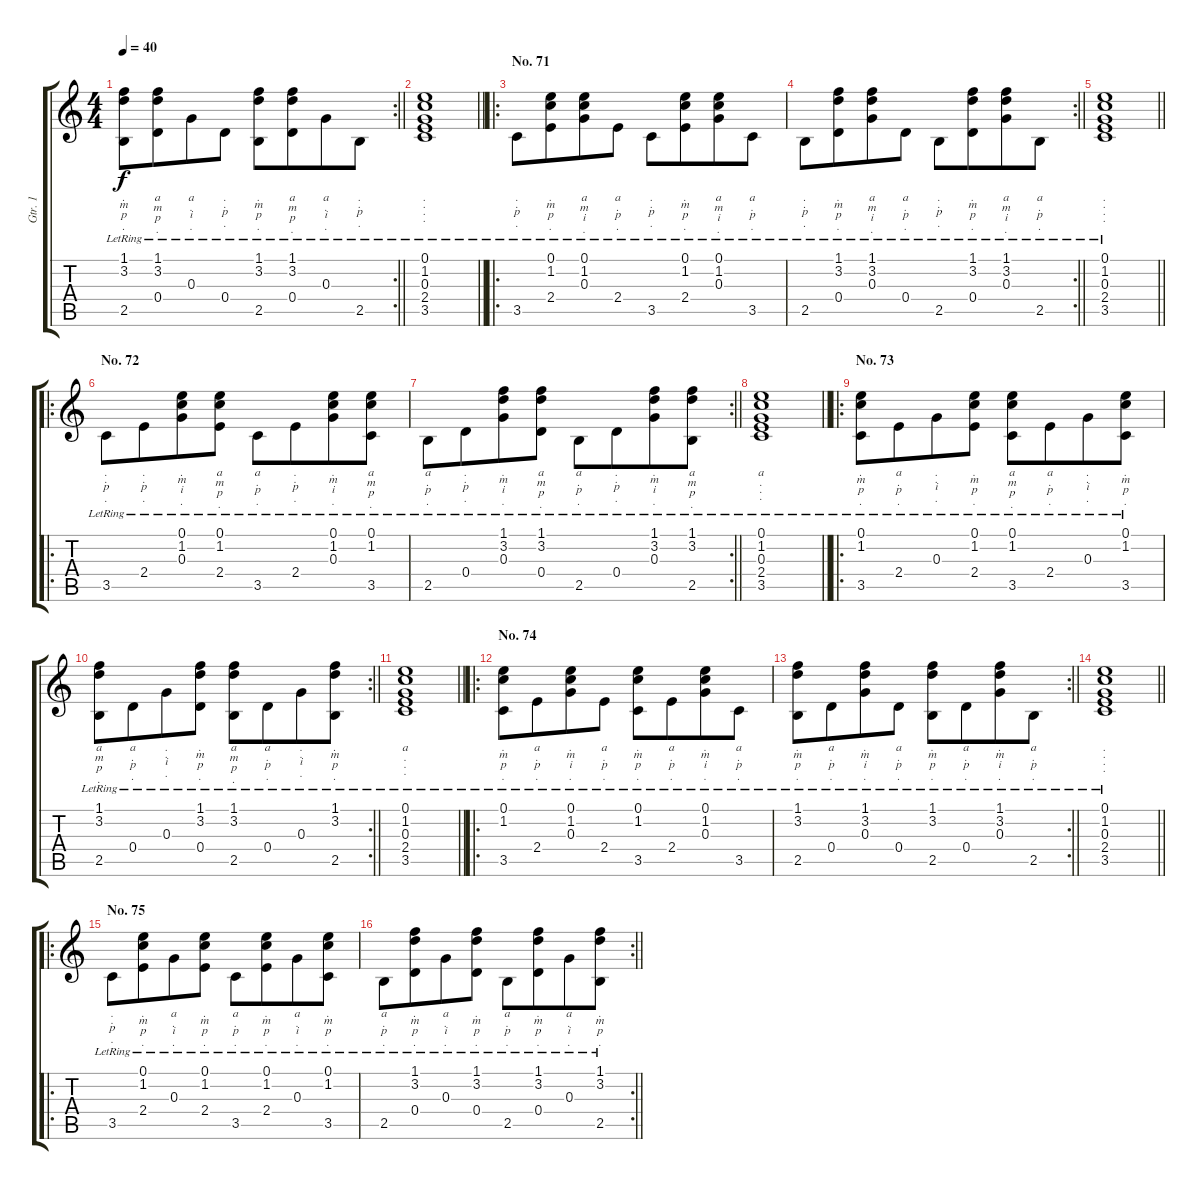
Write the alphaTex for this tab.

\track ("Gtr. 1" "Gtr. 1") {instrument acousticguitarnylon}
\staff {score tabs}
\tuning (E4 B3 G3 D3 A2 E2) {hide}
\rc 2
\ts (4 4)
\tempo 40
\clef g2
\barLineRight lightlight
\ks c
(1.1{lr} 3.2{lr} 2.5{lr}).8{lyrics (0 ".") lyrics (1 "m") lyrics (2 "p") lyrics (3 ".") lyrics (4 "") dy f beam Down} (1.1{lr} 3.2{lr} 0.4{lr}).8{lyrics (0 "a") lyrics (1 "m") lyrics (2 "p") lyrics (3 ".") lyrics (4 "") beam Down beam merge} 0.3{lr}.8{lyrics (0 "a") lyrics (1 ".") lyrics (2 "i") lyrics (3 ".") lyrics (4 "") beam Down} 0.4{lr}.8{lyrics (0 ".") lyrics (1 ".") lyrics (2 "p") lyrics (3 ".") lyrics (4 "") beam Down} (1.1{lr} 3.2{lr} 2.5{lr}).8{lyrics (0 ".") lyrics (1 "m") lyrics (2 "p") lyrics (3 ".") lyrics (4 "") beam Down} (1.1{lr} 3.2{lr} 0.4{lr}).8{lyrics (0 "a") lyrics (1 "m") lyrics (2 "p") lyrics (3 ".") lyrics (4 "") beam Down beam merge} 0.3{lr}.8{lyrics (0 "a") lyrics (1 ".") lyrics (2 "i") lyrics (3 ".") lyrics (4 "") beam Down} 2.5{lr}.8{lyrics (0 ".") lyrics (1 ".") lyrics (2 "p") lyrics (3 ".") lyrics (4 "") beam Down} |
\barLineRight lightlight
(0.1{lr} 1.2{lr} 0.3{lr} 2.4{lr} 3.5{lr}).1{lyrics (0 ".") lyrics (1 ".") lyrics (2 ".") lyrics (3 ".") lyrics (4 "")} |
\ro
\section ("" "No. 71")
3.5{lr}.8{lyrics (0 ".") lyrics (1 ".") lyrics (2 "p") lyrics (3 ".") lyrics (4 "") beam Down} (0.1{lr} 1.2{lr} 2.4{lr}).8{lyrics (0 ".") lyrics (1 "m") lyrics (2 "p") lyrics (3 ".") lyrics (4 "") beam Down beam merge} (0.1{lr} 1.2{lr} 0.3{lr}).8{lyrics (0 "a") lyrics (1 "m") lyrics (2 "i") lyrics (3 ".") lyrics (4 "") beam Down} 2.4{lr}.8{lyrics (0 "a") lyrics (1 ".") lyrics (2 "p") lyrics (3 ".") lyrics (4 "") beam Down} 3.5{lr}.8{lyrics (0 ".") lyrics (1 ".") lyrics (2 "p") lyrics (3 ".") lyrics (4 "") beam Down} (0.1{lr} 1.2{lr} 2.4{lr}).8{lyrics (0 ".") lyrics (1 "m") lyrics (2 "p") lyrics (3 ".") lyrics (4 "") beam Down beam merge} (0.1{lr} 1.2{lr} 0.3{lr}).8{lyrics (0 "a") lyrics (1 "m") lyrics (2 "i") lyrics (3 ".") lyrics (4 "") beam Down} 3.5{lr}.8{lyrics (0 "a") lyrics (1 ".") lyrics (2 "p") lyrics (3 ".") lyrics (4 "") beam Down} |
\rc 2
\barLineRight lightlight
2.5{lr}.8{lyrics (0 ".") lyrics (1 ".") lyrics (2 "p") lyrics (3 ".") lyrics (4 "") beam Down} (1.1{lr} 3.2{lr} 0.4{lr}).8{lyrics (0 ".") lyrics (1 "m") lyrics (2 "p") lyrics (3 ".") lyrics (4 "") beam Down beam merge} (1.1{lr} 3.2{lr} 0.3{lr}).8{lyrics (0 "a") lyrics (1 "m") lyrics (2 "i") lyrics (3 ".") lyrics (4 "") beam Down} 0.4{lr}.8{lyrics (0 "a") lyrics (1 ".") lyrics (2 "p") lyrics (3 ".") lyrics (4 "") beam Down} 2.5{lr}.8{lyrics (0 ".") lyrics (1 ".") lyrics (2 "p") lyrics (3 ".") lyrics (4 "") beam Down} (1.1{lr} 3.2{lr} 0.4{lr}).8{lyrics (0 ".") lyrics (1 "m") lyrics (2 "p") lyrics (3 ".") lyrics (4 "") beam Down beam merge} (1.1{lr} 3.2{lr} 0.3{lr}).8{lyrics (0 "a") lyrics (1 "m") lyrics (2 "i") lyrics (3 ".") lyrics (4 "") beam Down} 2.5{lr}.8{lyrics (0 "a") lyrics (1 ".") lyrics (2 "p") lyrics (3 ".") lyrics (4 "") beam Down} |
\barLineRight lightlight
(0.1{lr} 1.2{lr} 0.3{lr} 2.4{lr} 3.5{lr}).1{lyrics (0 ".") lyrics (1 ".") lyrics (2 ".") lyrics (3 ".") lyrics (4 "")} |
\ro
\section ("" "No. 72")
3.5{lr}.8{lyrics (0 ".") lyrics (1 ".") lyrics (2 "p") lyrics (3 ".") lyrics (4 "") beam Down} 2.4{lr}.8{lyrics (0 ".") lyrics (1 ".") lyrics (2 "p") lyrics (3 ".") lyrics (4 "") beam Down beam merge} (0.1{lr} 1.2{lr} 0.3{lr}).8{lyrics (0 ".") lyrics (1 "m") lyrics (2 "i") lyrics (3 ".") lyrics (4 "") beam Down} (0.1{lr} 1.2{lr} 2.4{lr}).8{lyrics (0 "a") lyrics (1 "m") lyrics (2 "p") lyrics (3 ".") lyrics (4 "") beam Down} 3.5{lr}.8{lyrics (0 "a") lyrics (1 ".") lyrics (2 "p") lyrics (3 ".") lyrics (4 "") beam Down} 2.4{lr}.8{lyrics (0 ".") lyrics (1 ".") lyrics (2 "p") lyrics (3 ".") lyrics (4 "") beam Down beam merge} (0.1{lr} 1.2{lr} 0.3{lr}).8{lyrics (0 ".") lyrics (1 "m") lyrics (2 "i") lyrics (3 ".") lyrics (4 "") beam Down} (0.1{lr} 1.2{lr} 3.5{lr}).8{lyrics (0 "a") lyrics (1 "m") lyrics (2 "p") lyrics (3 ".") lyrics (4 "") beam Down} |
\rc 2
\barLineRight lightlight
2.5{lr}.8{lyrics (0 "a") lyrics (1 ".") lyrics (2 "p") lyrics (3 ".") lyrics (4 "") beam Down} 0.4{lr}.8{lyrics (0 ".") lyrics (1 ".") lyrics (2 "p") lyrics (3 ".") lyrics (4 "") beam Down beam merge} (1.1{lr} 3.2{lr} 0.3{lr}).8{lyrics (0 ".") lyrics (1 "m") lyrics (2 "i") lyrics (3 ".") lyrics (4 "") beam Down} (1.1{lr} 3.2{lr} 0.4{lr}).8{lyrics (0 "a") lyrics (1 "m") lyrics (2 "p") lyrics (3 ".") lyrics (4 "") beam Down} 2.5{lr}.8{lyrics (0 "a") lyrics (1 ".") lyrics (2 "p") lyrics (3 ".") lyrics (4 "") beam Down} 0.4{lr}.8{lyrics (0 ".") lyrics (1 ".") lyrics (2 "p") lyrics (3 ".") lyrics (4 "") beam Down beam merge} (1.1{lr} 3.2{lr} 0.3{lr}).8{lyrics (0 ".") lyrics (1 "m") lyrics (2 "i") lyrics (3 ".") lyrics (4 "") beam Down} (1.1{lr} 3.2{lr} 2.5{lr}).8{lyrics (0 "a") lyrics (1 "m") lyrics (2 "p") lyrics (3 ".") lyrics (4 "") beam Down} |
\barLineRight lightlight
(0.1{lr} 1.2{lr} 0.3{lr} 2.4{lr} 3.5{lr}).1{lyrics (0 "a") lyrics (1 ".") lyrics (2 ".") lyrics (3 ".") lyrics (4 "")} |
\ro
\section ("" "No. 73")
(0.1{lr} 1.2{lr} 3.5{lr}).8{lyrics (0 ".") lyrics (1 "m") lyrics (2 "p") lyrics (3 ".") lyrics (4 "") beam Down} 2.4{lr}.8{lyrics (0 "a") lyrics (1 ".") lyrics (2 "p") lyrics (3 ".") lyrics (4 "") beam Down beam merge} 0.3{lr}.8{lyrics (0 ".") lyrics (1 ".") lyrics (2 "i") lyrics (3 ".") lyrics (4 "") beam Down} (0.1{lr} 1.2{lr} 2.4{lr}).8{lyrics (0 ".") lyrics (1 "m") lyrics (2 "p") lyrics (3 ".") lyrics (4 "") beam Down} (0.1{lr} 1.2{lr} 3.5{lr}).8{lyrics (0 "a") lyrics (1 "m") lyrics (2 "p") lyrics (3 ".") lyrics (4 "") beam Down} 2.4{lr}.8{lyrics (0 "a") lyrics (1 ".") lyrics (2 "p") lyrics (3 ".") lyrics (4 "") beam Down beam merge} 0.3{lr}.8{lyrics (0 ".") lyrics (1 ".") lyrics (2 "i") lyrics (3 ".") lyrics (4 "") beam Down} (0.1{lr} 1.2{lr} 3.5{lr}).8{lyrics (0 ".") lyrics (1 "m") lyrics (2 "p") lyrics (3 ".") lyrics (4 "") beam Down} |
\rc 2
\barLineRight lightlight
(1.1{lr} 3.2{lr} 2.5{lr}).8{lyrics (0 "a") lyrics (1 "m") lyrics (2 "p") lyrics (3 ".") lyrics (4 "") beam Down} 0.4{lr}.8{lyrics (0 "a") lyrics (1 ".") lyrics (2 "p") lyrics (3 ".") lyrics (4 "") beam Down beam merge} 0.3{lr}.8{lyrics (0 ".") lyrics (1 ".") lyrics (2 "i") lyrics (3 ".") lyrics (4 "") beam Down} (1.1{lr} 3.2{lr} 0.4{lr}).8{lyrics (0 ".") lyrics (1 "m") lyrics (2 "p") lyrics (3 ".") lyrics (4 "") beam Down} (1.1{lr} 3.2{lr} 2.5{lr}).8{lyrics (0 "a") lyrics (1 "m") lyrics (2 "p") lyrics (3 ".") lyrics (4 "") beam Down} 0.4{lr}.8{lyrics (0 "a") lyrics (1 ".") lyrics (2 "p") lyrics (3 ".") lyrics (4 "") beam Down beam merge} 0.3{lr}.8{lyrics (0 ".") lyrics (1 ".") lyrics (2 "i") lyrics (3 ".") lyrics (4 "") beam Down} (1.1{lr} 3.2{lr} 2.5{lr}).8{lyrics (0 ".") lyrics (1 "m") lyrics (2 "p") lyrics (3 ".") lyrics (4 "") beam Down} |
\barLineRight lightlight
(0.1{lr} 1.2{lr} 0.3{lr} 2.4{lr} 3.5{lr}).1{lyrics (0 "a") lyrics (1 ".") lyrics (2 ".") lyrics (3 ".") lyrics (4 "")} |
\ro
\section ("" "No. 74")
(0.1{lr} 1.2{lr} 3.5{lr}).8{lyrics (0 ".") lyrics (1 "m") lyrics (2 "p") lyrics (3 ".") lyrics (4 "") beam Down} 2.4{lr}.8{lyrics (0 "a") lyrics (1 ".") lyrics (2 "p") lyrics (3 ".") lyrics (4 "") beam Down beam merge} (0.1{lr} 1.2{lr} 0.3{lr}).8{lyrics (0 ".") lyrics (1 "m") lyrics (2 "i") lyrics (3 ".") lyrics (4 "") beam Down} 2.4{lr}.8{lyrics (0 "a") lyrics (1 ".") lyrics (2 "p") lyrics (3 ".") lyrics (4 "") beam Down} (0.1{lr} 1.2{lr} 3.5{lr}).8{lyrics (0 ".") lyrics (1 "m") lyrics (2 "p") lyrics (3 ".") lyrics (4 "") beam Down} 2.4{lr}.8{lyrics (0 "a") lyrics (1 ".") lyrics (2 "p") lyrics (3 ".") lyrics (4 "") beam Down beam merge} (0.1{lr} 1.2{lr} 0.3{lr}).8{lyrics (0 ".") lyrics (1 "m") lyrics (2 "i") lyrics (3 ".") lyrics (4 "") beam Down} 3.5{lr}.8{lyrics (0 "a") lyrics (1 ".") lyrics (2 "p") lyrics (3 ".") lyrics (4 "") beam Down} |
\rc 2
\barLineRight lightlight
(1.1{lr} 3.2{lr} 2.5{lr}).8{lyrics (0 ".") lyrics (1 "m") lyrics (2 "p") lyrics (3 ".") lyrics (4 "") beam Down} 0.4{lr}.8{lyrics (0 "a") lyrics (1 ".") lyrics (2 "p") lyrics (3 ".") lyrics (4 "") beam Down beam merge} (1.1{lr} 3.2{lr} 0.3{lr}).8{lyrics (0 ".") lyrics (1 "m") lyrics (2 "i") lyrics (3 ".") lyrics (4 "") beam Down} 0.4{lr}.8{lyrics (0 "a") lyrics (1 ".") lyrics (2 "p") lyrics (3 ".") lyrics (4 "") beam Down} (1.1{lr} 3.2{lr} 2.5{lr}).8{lyrics (0 ".") lyrics (1 "m") lyrics (2 "p") lyrics (3 ".") lyrics (4 "") beam Down} 0.4{lr}.8{lyrics (0 "a") lyrics (1 ".") lyrics (2 "p") lyrics (3 ".") lyrics (4 "") beam Down beam merge} (1.1{lr} 3.2{lr} 0.3{lr}).8{lyrics (0 ".") lyrics (1 "m") lyrics (2 "i") lyrics (3 ".") lyrics (4 "") beam Down} 2.5{lr}.8{lyrics (0 "a") lyrics (1 ".") lyrics (2 "p") lyrics (3 ".") lyrics (4 "") beam Down} |
\barLineRight lightlight
(0.1{lr} 1.2{lr} 0.3{lr} 2.4{lr} 3.5{lr}).1{lyrics (0 ".") lyrics (1 ".") lyrics (2 ".") lyrics (3 ".") lyrics (4 "")} |
\ro
\section ("" "No. 75")
3.5{lr}.8{lyrics (0 ".") lyrics (1 ".") lyrics (2 "p") lyrics (3 ".") lyrics (4 "") beam Down} (0.1{lr} 1.2{lr} 2.4{lr}).8{lyrics (0 ".") lyrics (1 "m") lyrics (2 "p") lyrics (3 ".") lyrics (4 "") beam Down beam merge} 0.3{lr}.8{lyrics (0 "a") lyrics (1 ".") lyrics (2 "i") lyrics (3 ".") lyrics (4 "") beam Down} (0.1{lr} 1.2{lr} 2.4{lr}).8{lyrics (0 ".") lyrics (1 "m") lyrics (2 "p") lyrics (3 ".") lyrics (4 "") beam Down} 3.5{lr}.8{lyrics (0 "a") lyrics (1 ".") lyrics (2 "p") lyrics (3 ".") lyrics (4 "") beam Down} (0.1{lr} 1.2{lr} 2.4{lr}).8{lyrics (0 ".") lyrics (1 "m") lyrics (2 "p") lyrics (3 ".") lyrics (4 "") beam Down beam merge} 0.3{lr}.8{lyrics (0 "a") lyrics (1 ".") lyrics (2 "i") lyrics (3 ".") lyrics (4 "") beam Down} (0.1{lr} 1.2{lr} 3.5{lr}).8{lyrics (0 ".") lyrics (1 "m") lyrics (2 "p") lyrics (3 ".") lyrics (4 "") beam Down} |
\rc 2
\barLineRight lightlight
2.5{lr}.8{lyrics (0 "a") lyrics (1 ".") lyrics (2 "p") lyrics (3 ".") lyrics (4 "") beam Down} (1.1{lr} 3.2{lr} 0.4{lr}).8{lyrics (0 ".") lyrics (1 "m") lyrics (2 "p") lyrics (3 ".") lyrics (4 "") beam Down beam merge} 0.3{lr}.8{lyrics (0 "a") lyrics (1 ".") lyrics (2 "i") lyrics (3 ".") lyrics (4 "") beam Down} (1.1{lr} 3.2{lr} 0.4{lr}).8{lyrics (0 ".") lyrics (1 "m") lyrics (2 "p") lyrics (3 ".") lyrics (4 "") beam Down} 2.5{lr}.8{lyrics (0 "a") lyrics (1 ".") lyrics (2 "p") lyrics (3 ".") lyrics (4 "") beam Down} (1.1{lr} 3.2{lr} 0.4{lr}).8{lyrics (0 ".") lyrics (1 "m") lyrics (2 "p") lyrics (3 ".") lyrics (4 "") beam Down beam merge} 0.3{lr}.8{lyrics (0 "a") lyrics (1 ".") lyrics (2 "i") lyrics (3 ".") lyrics (4 "") beam Down} (1.1{lr} 3.2{lr} 2.5{lr}).8{lyrics (0 ".") lyrics (1 "m") lyrics (2 "p") lyrics (3 ".") lyrics (4 "") beam Down}
